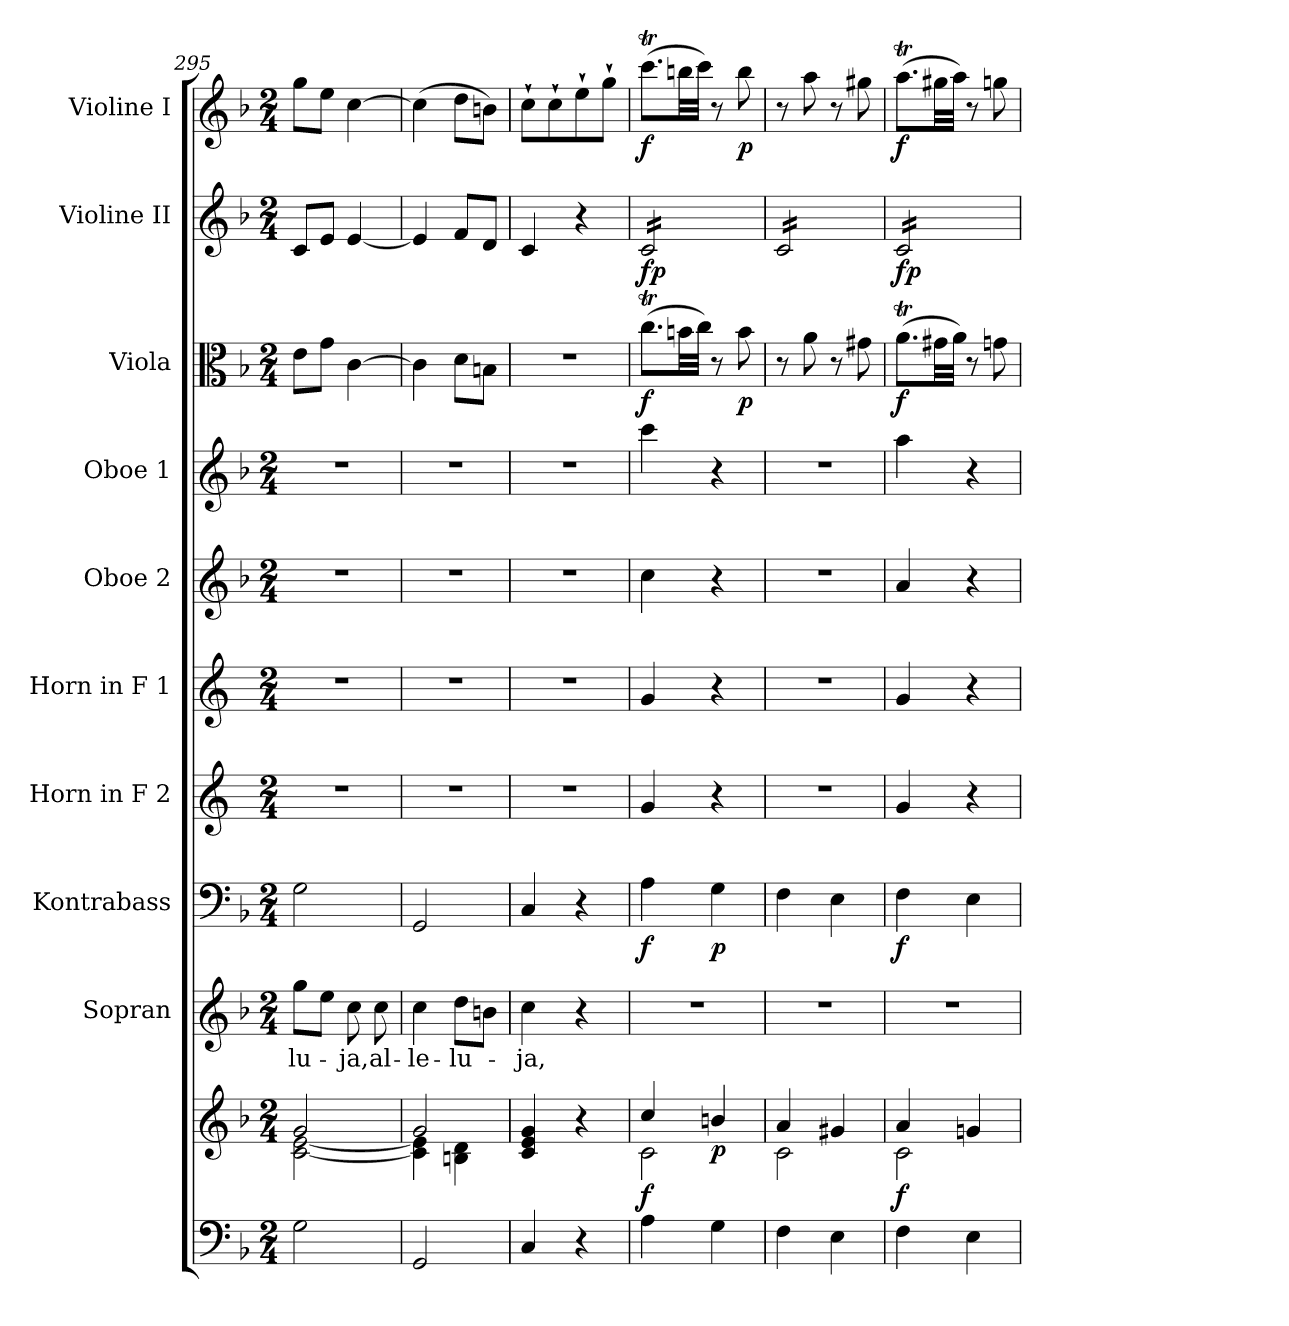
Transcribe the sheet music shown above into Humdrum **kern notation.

**kern	**kern	**dynam	**kern	**text	**kern	**dynam	**kern	**kern	**kern	**kern	**kern	**dynam	**kern	**dynam	**kern	**dynam
*part10	*part10	*part10	*part9	*part9	*part8	*part8	*part7	*part6	*part5	*part4	*part3	*part3	*part2	*part2	*part1	*part1
*staff11	*staff10	*staff10/11	*staff9	*staff9	*staff8	*staff8	*staff7	*staff6	*staff5	*staff4	*staff3	*staff3	*staff2	*staff2	*staff1	*staff1
*	*	*	*I"Sopran	*	*I"Kontrabass	*	*I"Horn in F 2	*I"Horn in F 1	*I"Oboe 2	*I"Oboe 1	*I"Viola	*	*I"Violine II	*	*I"Violine I	*
*	*	*	*I'S.	*	*I'Kb.	*	*	*	*I'Ob. 2	*I'Ob. 1	*I'Vla.	*	*I'Vl. II	*	*I'Vl. I	*
*clefF4	*clefG2	*	*clefG2	*	*clefF4	*	*clefG2	*clefG2	*clefG2	*clefG2	*clefC3	*	*clefG2	*	*clefG2	*
*	*	*	*	*	*ITrd7c12	*	*ITrd4c7	*ITrd4c7	*	*	*	*	*	*	*	*
*k[b-]	*k[b-]	*	*k[b-]	*	*k[b-]	*	*k[b-]	*k[b-]	*k[b-]	*k[b-]	*k[b-]	*	*k[b-]	*	*k[b-]	*
*F:	*F:	*	*F:	*	*F:	*	*F:	*F:	*F:	*F:	*F:	*	*F:	*	*F:	*
*M2/4	*M2/4	*	*M2/4	*	*M2/4	*	*M2/4	*M2/4	*M2/4	*M2/4	*M2/4	*	*M2/4	*	*M2/4	*
=295	=295	=295	=295	=295	=295	=295	=295	=295	=295	=295	=295	=295	=295	=295	=295	=295
*	*^	*	*	*	*	*	*	*	*	*	*	*	*	*	*	*
!	!	!	!	!	!LO:LY:b	!	!	!	!	!	!	!	!	!	!	!	!
2G\	2g/	[<2c\ [<2e\	.	8gg\L	-lu-	2GG\	.	2r	2r	2r	2r	8e\L	.	8c/L	.	8gg\L	.
.	.	.	.	8ee\J	.	.	.	.	.	.	.	8g\J	.	8e/J	.	8ee\J	.
!	!	!	!	!	!LO:LY:b	!	!	!	!	!	!	!	!	!	!	!	!
.	.	.	.	8cc\	-ja,	.	.	.	.	.	.	[4c\	.	[4e/	.	[4cc\	.
!	!	!	!	!	!LO:LY:b	!	!	!	!	!	!	!	!	!	!	!	!
.	.	.	.	8cc\	al-	.	.	.	.	.	.	.	.	.	.	.	.
=296	=296	=296	=296	=296	=296	=296	=296	=296	=296	=296	=296	=296	=296	=296	=296	=296	=296
!	!	!	!	!	!LO:LY:b	!	!	!	!	!	!	!	!	!	!	!	!
2GG/	2g/	4c\] 4e\]	.	4cc\	-le-	2GGG/	.	2r	2r	2r	2r	4c\]	.	4e/]	.	(>4cc\]	.
!	!	!	!	!	!LO:LY:b	!	!	!	!	!	!	!	!	!	!	!	!
.	.	4Bn\ 4d\	.	8dd\L	-lu-	.	.	.	.	.	.	8d\L	.	8f/L	.	8dd\L	.
.	.	.	.	8bn\J	.	.	.	.	.	.	.	8Bn\J	.	8d/J	.	8bn\J)	.
*	*v	*v	*	*	*	*	*	*	*	*	*	*	*	*	*	*	*
!!LO:PB:g=z
=297	=297	=297	=297	=297	=297	=297	=297	=297	=297	=297	=297	=297	=297	=297	=297	=297
!	!	!	!	!LO:LY:b	!	!	!	!	!	!	!	!	!	!	!	!
4C/	4c/ 4e/ 4g/	.	4cc\	-ja,	4CC/	.	2r	2r	2r	2r	2r	.	4c/	.	8cc`>\L	.
.	.	.	.	.	.	.	.	.	.	.	.	.	.	.	8cc`>\	.
4r	4r	.	4r	.	4r	.	.	.	.	.	.	.	4r	.	8ee`>\	.
.	.	.	.	.	.	.	.	.	.	.	.	.	.	.	8gg`>\J	.
=298	=298	=298	=298	=298	=298	=298	=298	=298	=298	=298	=298	=298	=298	=298	=298	=298
*	*^	*	*	*	*	*	*	*	*	*	*	*	*	*	*	*
!	!	!	!LO:DY:b	!	!	!	!LO:DY:b	!	!	!	!	!	!LO:DY:b	!	!LO:DY:b	!	!
!	!	!	!	!	!	!	!	!	!	!	!	!	!	!	!LO:DY:n=1:b	!	!LO:DY:b
*	*	*	*	*	*	*	*	*	*	*	*	*	*	*tremolo	*	*	*
4A\	4cc/	2c\	f	2r	.	4AA\	f	4c/	4c/	4cc\	4ccc\	(>8.ccT\L	f	16c/LL	f p	(>8.cccT\L	f
.	.	.	.	.	.	.	.	.	.	.	.	.	.	16c/	.	.	.
.	.	.	.	.	.	.	.	.	.	.	.	.	.	16c/	.	.	.
.	.	.	.	.	.	.	.	.	.	.	.	32bn\LL	.	16c/	.	32bbn\LL	.
.	.	.	.	.	.	.	.	.	.	.	.	32cc\JJJ)	.	.	.	32ccc\JJJ)	.
!	!	!	!LO:DY:b	!	!	!	!LO:DY:b	!	!	!	!	!	!	!	!	!	!
4G\	4bn/	.	p	.	.	4GG\	p	4r	4r	4r	4r	8r	.	16c/	.	8r	.
.	.	.	.	.	.	.	.	.	.	.	.	.	.	16c/	.	.	.
!	!	!	!	!	!	!	!	!	!	!	!	!	!LO:DY:b	!	!	!	!LO:DY:b
.	.	.	.	.	.	.	.	.	.	.	.	8b\	p	16c/	.	8bb\	p
.	.	.	.	.	.	.	.	.	.	.	.	.	.	16c/JJ	.	.	.
=299	=299	=299	=299	=299	=299	=299	=299	=299	=299	=299	=299	=299	=299	=299	=299	=299	=299
4F\	4a/	2c\	.	2r	.	4FF\	.	2r	2r	2r	2r	8r	.	16c/LL	.	8r	.
.	.	.	.	.	.	.	.	.	.	.	.	.	.	16c/	.	.	.
.	.	.	.	.	.	.	.	.	.	.	.	8a\	.	16c/	.	8aa\	.
.	.	.	.	.	.	.	.	.	.	.	.	.	.	16c/	.	.	.
4E\	4g#X/	.	.	.	.	4EE\	.	.	.	.	.	8r	.	16c/	.	8r	.
.	.	.	.	.	.	.	.	.	.	.	.	.	.	16c/	.	.	.
.	.	.	.	.	.	.	.	.	.	.	.	8g#X\	.	16c/	.	8gg#X\	.
.	.	.	.	.	.	.	.	.	.	.	.	.	.	16c/JJ	.	.	.
=300	=300	=300	=300	=300	=300	=300	=300	=300	=300	=300	=300	=300	=300	=300	=300	=300	=300
!	!	!	!LO:DY:b	!	!	!	!LO:DY:b	!	!	!	!	!	!LO:DY:b	!	!LO:DY:b	!	!
!	!	!	!	!	!	!	!	!	!	!	!	!	!	!	!LO:DY:n=1:b	!	!LO:DY:b
4F\	4a/	2c\	f	2r	.	4FF\	f	4c/	4c/	4a/	4aa\	(>8.at\L	f	16c/LL	f p	(>8.aat\L	f
.	.	.	.	.	.	.	.	.	.	.	.	.	.	16c/	.	.	.
.	.	.	.	.	.	.	.	.	.	.	.	.	.	16c/	.	.	.
.	.	.	.	.	.	.	.	.	.	.	.	32g#X\LL	.	16c/	.	32gg#X\LL	.
.	.	.	.	.	.	.	.	.	.	.	.	32a\JJJ)	.	.	.	32aa\JJJ)	.
4E\	4gn/	.	.	.	.	4EE\	.	4r	4r	4r	4r	8r	.	16c/	.	8r	.
.	.	.	.	.	.	.	.	.	.	.	.	.	.	16c/	.	.	.
.	.	.	.	.	.	.	.	.	.	.	.	8gn\	.	16c/	.	8ggn\	.
.	.	.	.	.	.	.	.	.	.	.	.	.	.	16c/JJ	.	.	.
*	*	*	*	*	*	*	*	*	*	*	*	*	*	*Xtremolo	*	*	*
*	*v	*v	*	*	*	*	*	*	*	*	*	*	*	*	*	*	*
=	=	=	=	=	=	=	=	=	=	=	=	=	=	=	=	=
*-	*-	*-	*-	*-	*-	*-	*-	*-	*-	*-	*-	*-	*-	*-	*-	*-
